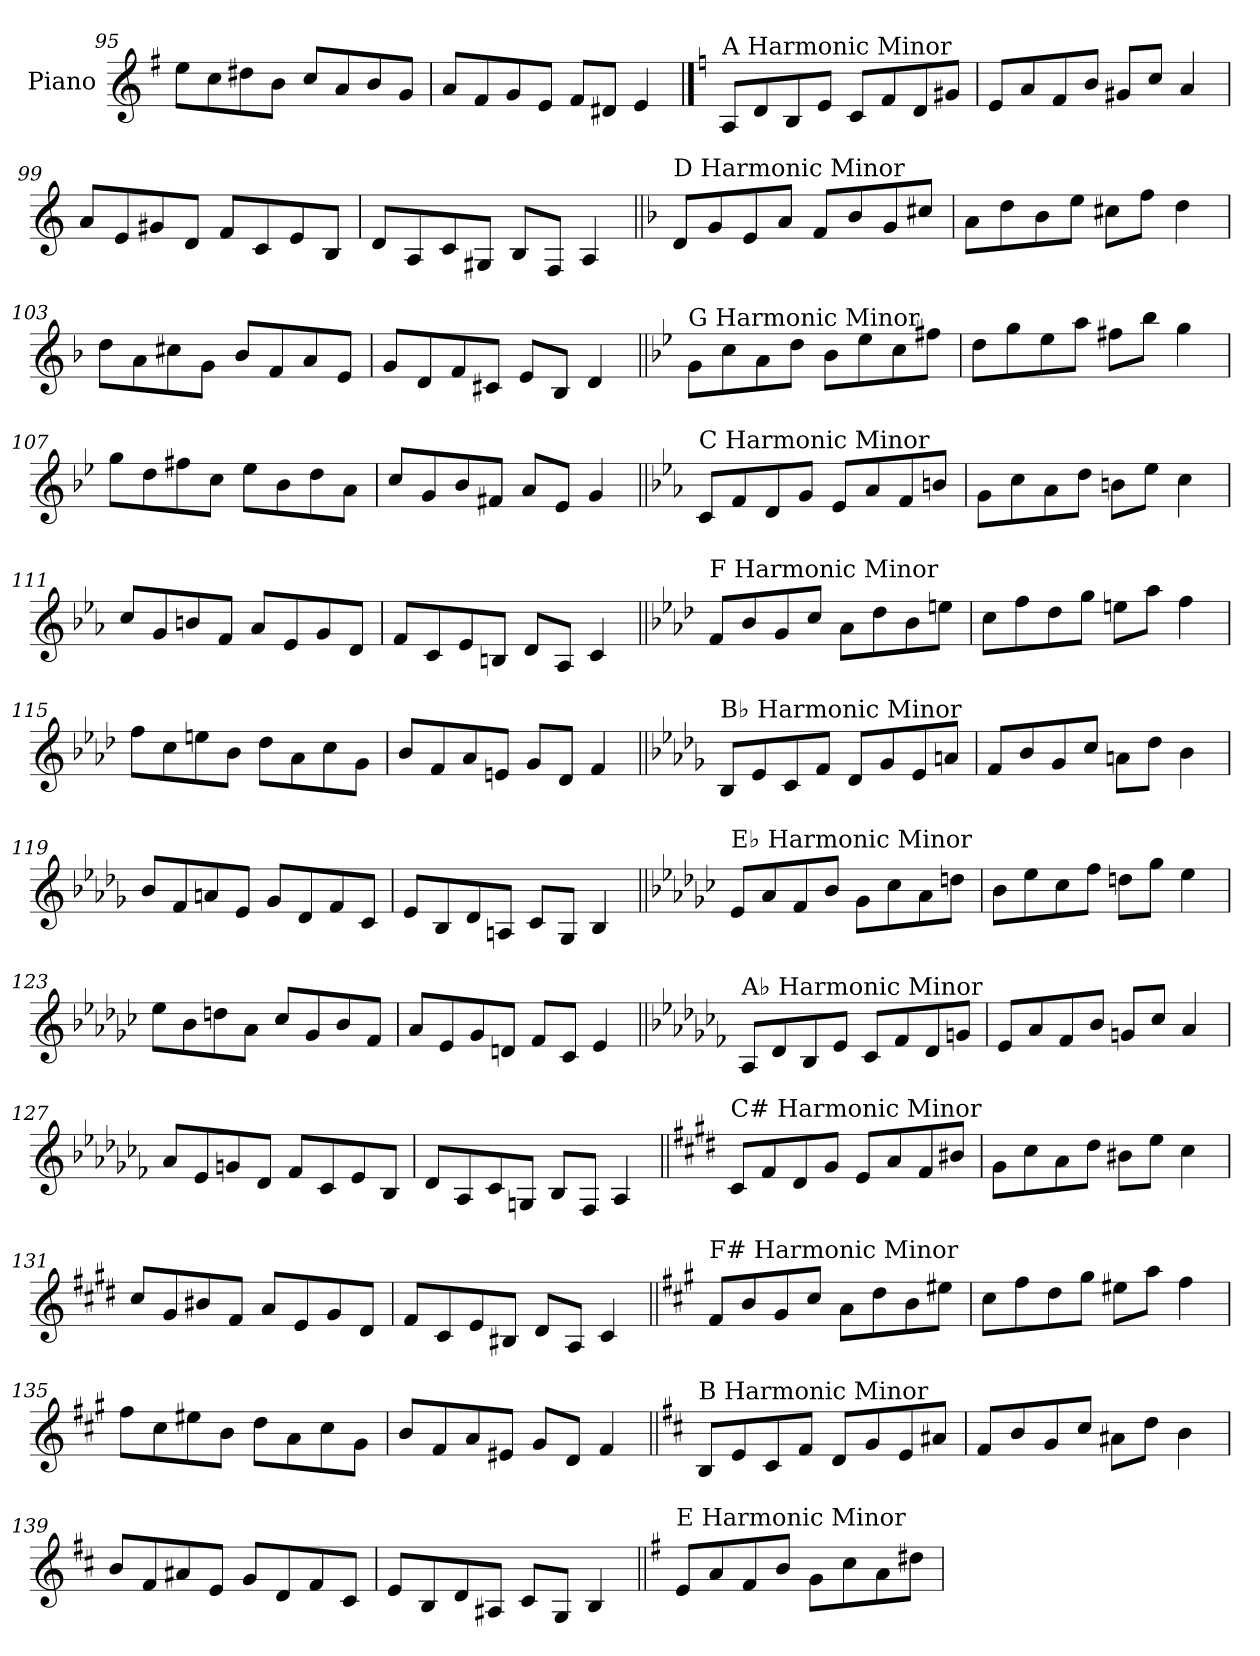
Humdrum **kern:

**kern
*part1
*staff1
*I"Piano
*I'Pno.
*clefG2
*k[f#]
=95
8ee\L
8cc\
8dd#X\
8b\J
8cc/L
8a/
8b/
8g/J
=96
8a/L
8f#/
8g/
8e/J
8f#/L
8d#X/J
4e/
!!LO:PB:g=z
==97
*k[]
!LO:TX:a:t=A Harmonic Minor
8A/L
8d/
8B/
8e/J
8c/L
8f/
8d/
8g#X/J
=98
8e/L
8a/
8f/
8b/J
8g#X/L
8cc/J
4a/
=99
8a/L
8e/
8g#X/
8d/J
8f/L
8c/
8e/
8B/J
=100
8d/L
8A/
8c/
8G#X/J
8B/L
8F/J
4A/
!!LO:LB:g=z
=101||
*k[b-]
!LO:TX:a:t=D Harmonic Minor
8d/L
8g/
8e/
8a/J
8f/L
8b-/
8g/
8cc#X/J
=102
8a\L
8dd\
8b-\
8ee\J
8cc#X\L
8ff\J
4dd\
=103
8dd\L
8a\
8cc#X\
8g\J
8b-/L
8f/
8a/
8e/J
=104
8g/L
8d/
8f/
8c#X/J
8e/L
8B-/J
4d/
!!LO:LB:g=z
=105||
*k[b-e-]
!LO:TX:a:t=G Harmonic Minor
8g\L
8cc\
8a\
8dd\J
8b-\L
8ee-\
8cc\
8ff#X\J
=106
8dd\L
8gg\
8ee-\
8aa\J
8ff#X\L
8bb-\J
4gg\
=107
8gg\L
8dd\
8ff#X\
8cc\J
8ee-\L
8b-\
8dd\
8a\J
=108
8cc/L
8g/
8b-/
8f#X/J
8a/L
8e-/J
4g/
!!LO:LB:g=z
=109||
*k[b-e-a-]
!LO:TX:a:t=C Harmonic Minor
8c/L
8f/
8d/
8g/J
8e-/L
8a-/
8f/
8bn/J
=110
8g\L
8cc\
8a-\
8dd\J
8bn\L
8ee-\J
4cc\
=111
8cc/L
8g/
8bn/
8f/J
8a-/L
8e-/
8g/
8d/J
=112
8f/L
8c/
8e-/
8Bn/J
8d/L
8A-/J
4c/
!!LO:LB:g=z
=113||
*k[b-e-a-d-]
!LO:TX:a:t=F Harmonic Minor
8f/L
8b-/
8g/
8cc/J
8a-\L
8dd-\
8b-\
8een\J
=114
8cc\L
8ff\
8dd-\
8gg\J
8een\L
8aa-\J
4ff\
=115
8ff\L
8cc\
8een\
8b-\J
8dd-\L
8a-\
8cc\
8g\J
=116
8b-/L
8f/
8a-/
8en/J
8g/L
8d-/J
4f/
!!LO:LB:g=z
=117||
*k[b-e-a-d-g-]
!LO:TX:a:t=B♭ Harmonic Minor
8B-/L
8e-/
8c/
8f/J
8d-/L
8g-/
8e-/
8an/J
=118
8f/L
8b-/
8g-/
8cc/J
8an\L
8dd-\J
4b-\
=119
8b-/L
8f/
8an/
8e-/J
8g-/L
8d-/
8f/
8c/J
=120
8e-/L
8B-/
8d-/
8An/J
8c/L
8G-/J
4B-/
!!LO:LB:g=z
=121||
*k[b-e-a-d-g-c-]
!LO:TX:a:t=E♭ Harmonic Minor
8e-/L
8a-/
8f/
8b-/J
8g-\L
8cc-\
8a-\
8ddn\J
=122
8b-\L
8ee-\
8cc-\
8ff\J
8ddn\L
8gg-\J
4ee-\
=123
8ee-\L
8b-\
8ddn\
8a-\J
8cc-/L
8g-/
8b-/
8f/J
=124
8a-/L
8e-/
8g-/
8dn/J
8f/L
8c-/J
4e-/
!!LO:LB:g=z
=125||
*k[b-e-a-d-g-c-f-]
!LO:TX:a:t=A♭ Harmonic Minor
8A-/L
8d-/
8B-/
8e-/J
8c-/L
8f-/
8d-/
8gn/J
=126
8e-/L
8a-/
8f-/
8b-/J
8gn/L
8cc-/J
4a-/
=127
8a-/L
8e-/
8gn/
8d-/J
8f-/L
8c-/
8e-/
8B-/J
=128
8d-/L
8A-/
8c-/
8Gn/J
8B-/L
8F-/J
4A-/
!!LO:LB:g=z
=129||
*k[f#c#g#d#]
!LO:TX:a:t=C# Harmonic Minor
8c#/L
8f#/
8d#/
8g#/J
8e/L
8a/
8f#/
8b#X/J
=130
8g#\L
8cc#\
8a\
8dd#\J
8b#X\L
8ee\J
4cc#\
=131
8cc#/L
8g#/
8b#X/
8f#/J
8a/L
8e/
8g#/
8d#/J
=132
8f#/L
8c#/
8e/
8B#X/J
8d#/L
8A/J
4c#/
!!LO:LB:g=z
=133||
*k[f#c#g#]
!LO:TX:a:t=F# Harmonic Minor
8f#/L
8b/
8g#/
8cc#/J
8a\L
8dd\
8b\
8ee#X\J
=134
8cc#\L
8ff#\
8dd\
8gg#\J
8ee#X\L
8aa\J
4ff#\
=135
8ff#\L
8cc#\
8ee#X\
8b\J
8dd\L
8a\
8cc#\
8g#\J
=136
8b/L
8f#/
8a/
8e#X/J
8g#/L
8d/J
4f#/
!!LO:LB:g=z
=137||
*k[f#c#]
!LO:TX:a:t=B Harmonic Minor
8B/L
8e/
8c#/
8f#/J
8d/L
8g/
8e/
8a#X/J
=138
8f#/L
8b/
8g/
8cc#/J
8a#X\L
8dd\J
4b\
=139
8b/L
8f#/
8a#X/
8e/J
8g/L
8d/
8f#/
8c#/J
=140
8e/L
8B/
8d/
8A#X/J
8c#/L
8G/J
4B/
!!LO:LB:g=z
=141||
*k[f#]
!LO:TX:a:t=E Harmonic Minor
8e/L
8a/
8f#/
8b/J
8g\L
8cc\
8a\
8dd#X\J
=
*-
